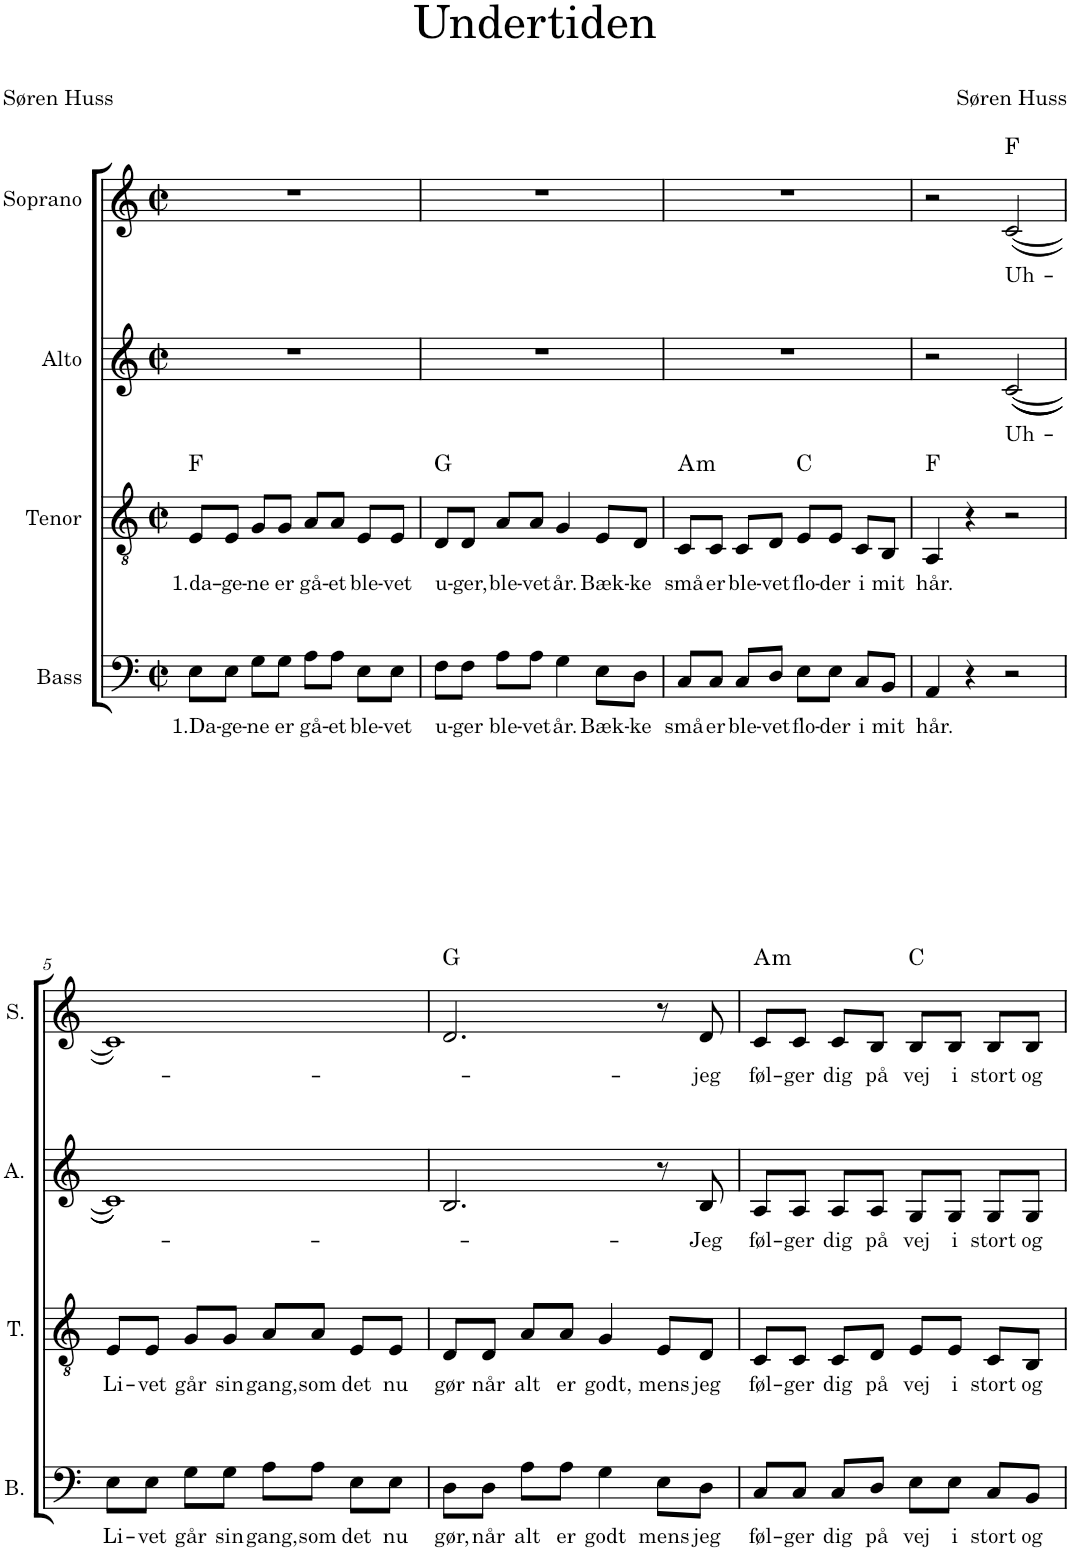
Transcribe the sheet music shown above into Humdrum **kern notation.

**kern	**text	**kern	**text	**harte	**kern	**text	**kern	**text	**harte
*part4	*part4	*part3	*part3	*part3	*part2	*part2	*part1	*part1	*part1
*staff4	*staff4	*staff3	*staff3	*	*staff2	*staff2	*staff1	*staff1	*
*I"Bass	*	*I"Tenor	*	*	*I"Alto	*	*I"Soprano	*	*
*I'B.	*	*I'T.	*	*	*I'A.	*	*I'S.	*	*
*clefF4	*	*clefGv2	*	*	*clefG2	*	*clefG2	*	*
*k[]	*	*k[]	*	*	*k[]	*	*k[]	*	*
*M2/2	*	*M2/2	*	*	*M2/2	*	*M2/2	*	*
*met(c|)	*	*met(c|)	*	*	*met(c|)	*	*met(c|)	*	*
=1	=1	=1	=1	=1	=1	=1	=1	=1	=1
!	!LO:LY:b	!	!LO:LY:b	!	!	!	!	!	!
8E\L	1.Da-	8E/L	1.da-	F:maj	1r	.	1r	.	.
!	!LO:LY:b	!	!LO:LY:b	!	!	!	!	!	!
8E\J	-ge-	8E/J	-ge-	.	.	.	.	.	.
!	!LO:LY:b	!	!LO:LY:b	!	!	!	!	!	!
8G\L	-ne	8G/L	-ne	.	.	.	.	.	.
!	!LO:LY:b	!	!LO:LY:b	!	!	!	!	!	!
8G\J	er	8G/J	er	.	.	.	.	.	.
!	!LO:LY:b	!	!LO:LY:b	!	!	!	!	!	!
8A\L	gå-	8A/L	gå-	.	.	.	.	.	.
!	!LO:LY:b	!	!LO:LY:b	!	!	!	!	!	!
8A\J	-et	8A/J	-et	.	.	.	.	.	.
!	!LO:LY:b	!	!LO:LY:b	!	!	!	!	!	!
8E\L	ble-	8E/L	ble-	.	.	.	.	.	.
!	!LO:LY:b	!	!LO:LY:b	!	!	!	!	!	!
8E\J	-vet	8E/J	-vet	.	.	.	.	.	.
=2	=2	=2	=2	=2	=2	=2	=2	=2	=2
!	!LO:LY:b	!	!LO:LY:b	!	!	!	!	!	!
8F\L	u-	8D/L	u-	G:maj	1r	.	1r	.	.
!	!LO:LY:b	!	!LO:LY:b	!	!	!	!	!	!
8F\J	-ger	8D/J	-ger,	.	.	.	.	.	.
!	!LO:LY:b	!	!LO:LY:b	!	!	!	!	!	!
8A\L	ble-	8A/L	ble-	.	.	.	.	.	.
!	!LO:LY:b	!	!LO:LY:b	!	!	!	!	!	!
8A\J	-vet	8A/J	-vet	.	.	.	.	.	.
!	!LO:LY:b	!	!LO:LY:b	!	!	!	!	!	!
4G\	år.	4G/	år.	.	.	.	.	.	.
!	!LO:LY:b	!	!LO:LY:b	!	!	!	!	!	!
8E\L	Bæk-	8E/L	Bæk-	.	.	.	.	.	.
!	!LO:LY:b	!	!LO:LY:b	!	!	!	!	!	!
8D\J	-ke	8D/J	-ke	.	.	.	.	.	.
=3	=3	=3	=3	=3	=3	=3	=3	=3	=3
!	!LO:LY:b	!	!LO:LY:b	!LO:H:kt=m	!	!	!	!	!
8C/L	små	8C/L	små	A:min	1r	.	1r	.	.
!	!LO:LY:b	!	!LO:LY:b	!	!	!	!	!	!
8C/J	er	8C/J	er	.	.	.	.	.	.
!	!LO:LY:b	!	!LO:LY:b	!	!	!	!	!	!
8C/L	ble-	8C/L	ble-	.	.	.	.	.	.
!	!LO:LY:b	!	!LO:LY:b	!	!	!	!	!	!
8D/J	-vet	8D/J	-vet	.	.	.	.	.	.
!	!LO:LY:b	!	!LO:LY:b	!	!	!	!	!	!
8E\L	flo-	8E/L	flo-	C:maj	.	.	.	.	.
!	!LO:LY:b	!	!LO:LY:b	!	!	!	!	!	!
8E\J	-der	8E/J	-der	.	.	.	.	.	.
!	!LO:LY:b	!	!LO:LY:b	!	!	!	!	!	!
8C/L	i	8C/L	i	.	.	.	.	.	.
!	!LO:LY:b	!	!LO:LY:b	!	!	!	!	!	!
8BB/J	mit	8BB/J	mit	.	.	.	.	.	.
=4	=4	=4	=4	=4	=4	=4	=4	=4	=4
!	!LO:LY:b	!	!LO:LY:b	!	!	!	!	!	!
4AA/	hår.	4AA/	hår.	F:maj	2r	.	2r	.	.
4r	.	4r	.	.	.	.	.	.	.
!	!	!	!	!	!	!LO:LY:b	!	!LO:LY:b	!
2r	.	2r	.	.	(([2c/	Uh-	([2c/	Uh-	F:maj
!!LO:LB:g=z
=5	=5	=5	=5	=5	=5	=5	=5	=5	=5
!	!LO:LY:b	!	!LO:LY:b	!	!	!	!	!	!
8E\L	Li-	8E/L	Li-	.	1c]))	.	1c])	.	.
!	!LO:LY:b	!	!LO:LY:b	!	!	!	!	!	!
8E\J	-vet	8E/J	-vet	.	.	.	.	.	.
!	!LO:LY:b	!	!LO:LY:b	!	!	!	!	!	!
8G\L	går	8G/L	går	.	.	.	.	.	.
!	!LO:LY:b	!	!LO:LY:b	!	!	!	!	!	!
8G\J	sin	8G/J	sin	.	.	.	.	.	.
!	!LO:LY:b	!	!LO:LY:b	!	!	!	!	!	!
8A\L	gang,	8A/L	gang,	.	.	.	.	.	.
!	!LO:LY:b	!	!LO:LY:b	!	!	!	!	!	!
8A\J	som	8A/J	som	.	.	.	.	.	.
!	!LO:LY:b	!	!LO:LY:b	!	!	!	!	!	!
8E\L	det	8E/L	det	.	.	.	.	.	.
!	!LO:LY:b	!	!LO:LY:b	!	!	!	!	!	!
8E\J	nu	8E/J	nu	.	.	.	.	.	.
=6	=6	=6	=6	=6	=6	=6	=6	=6	=6
!	!LO:LY:b	!	!LO:LY:b	!	!	!	!	!	!
8D\L	gør,	8D/L	gør	.	2.B/	.	2.d/	.	G:maj
!	!LO:LY:b	!	!LO:LY:b	!	!	!	!	!	!
8D\J	når	8D/J	når	.	.	.	.	.	.
!	!LO:LY:b	!	!LO:LY:b	!	!	!	!	!	!
8A\L	alt	8A/L	alt	.	.	.	.	.	.
!	!LO:LY:b	!	!LO:LY:b	!	!	!	!	!	!
8A\J	er	8A/J	er	.	.	.	.	.	.
!	!LO:LY:b	!	!LO:LY:b	!	!	!	!	!	!
4G\	godt	4G/	godt,	.	.	.	.	.	.
!	!LO:LY:b	!	!LO:LY:b	!	!	!	!	!	!
8E\L	mens	8E/L	mens	.	8r	.	8r	.	.
!	!LO:LY:b	!	!LO:LY:b	!	!	!LO:LY:b	!	!LO:LY:b	!
8D\J	jeg	8D/J	jeg	.	8B/	-Jeg	8d/	-jeg	.
=7	=7	=7	=7	=7	=7	=7	=7	=7	=7
!	!LO:LY:b	!	!LO:LY:b	!	!	!LO:LY:b	!	!LO:LY:b	!LO:H:kt=m
8C/L	føl-	8C/L	føl-	.	8A/L	føl-	8c/L	føl-	A:min
!	!LO:LY:b	!	!LO:LY:b	!	!	!LO:LY:b	!	!LO:LY:b	!
8C/J	-ger	8C/J	-ger	.	8A/J	-ger	8c/J	-ger	.
!	!LO:LY:b	!	!LO:LY:b	!	!	!LO:LY:b	!	!LO:LY:b	!
8C/L	dig	8C/L	dig	.	8A/L	dig	8c/L	dig	.
!	!LO:LY:b	!	!LO:LY:b	!	!	!LO:LY:b	!	!LO:LY:b	!
8D/J	på	8D/J	på	.	8A/J	på	8B/J	på	.
!	!LO:LY:b	!	!LO:LY:b	!	!	!LO:LY:b	!	!LO:LY:b	!
8E\L	vej	8E/L	vej	.	8G/L	vej	8B/L	vej	C:maj
!	!LO:LY:b	!	!LO:LY:b	!	!	!LO:LY:b	!	!LO:LY:b	!
8E\J	i	8E/J	i	.	8G/J	i	8B/J	i	.
!	!LO:LY:b	!	!LO:LY:b	!	!	!LO:LY:b	!	!LO:LY:b	!
8C/L	stort	8C/L	stort	.	8G/L	stort	8B/L	stort	.
!	!LO:LY:b	!	!LO:LY:b	!	!	!LO:LY:b	!	!LO:LY:b	!
8BB/J	og	8BB/J	og	.	8G/J	og	8B/J	og	.
=	=	=	=	=	=	=	=	=	=
*-	*-	*-	*-	*-	*-	*-	*-	*-	*-
